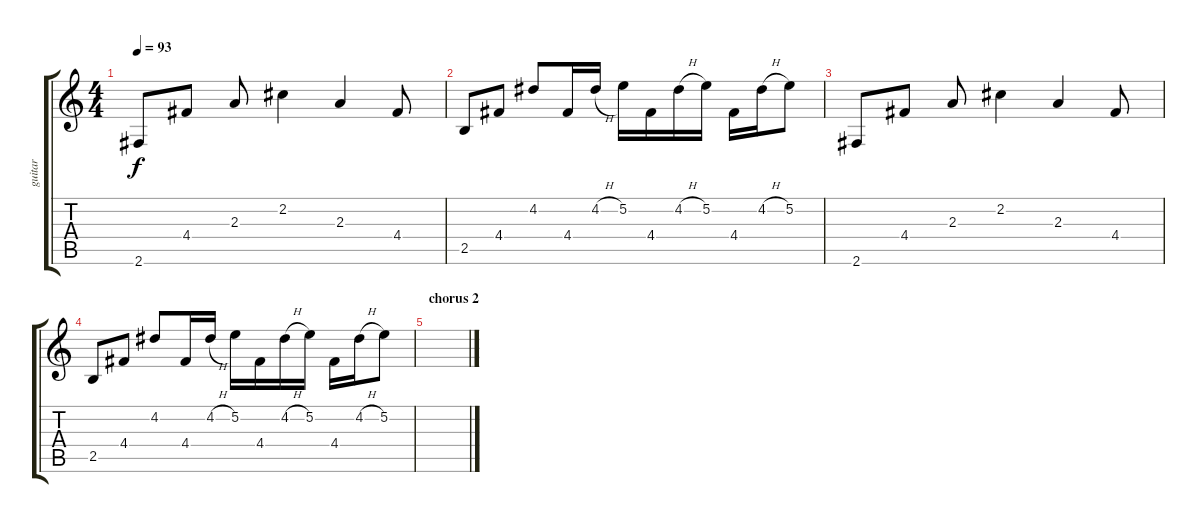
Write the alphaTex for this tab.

\track ("guitar" "guitar") {instrument acousticguitarnylon}
\staff {score tabs}
\tuning (E4 B3 G3 D3 A2 E2) {hide}
\ts (4 4)
\tempo 93
\clef g2
\ks c
2.6.8{dy f} 4.4.8 2.3.8 2.2.4 2.3.4 4.4.8 |
2.5.8 4.4.8 4.2.8 4.4.16 4.2{h}.16 5.2.16 4.4.16 4.2{h}.16 5.2.16 4.4.16 4.2{h}.16 5.2.8 |
2.6.8 4.4.8 2.3.8 2.2.4 2.3.4 4.4.8 |
2.5.8 4.4.8 4.2.8 4.4.16 4.2{h}.16 5.2.16 4.4.16 4.2{h}.16 5.2.16 4.4.16 4.2{h}.16 5.2.8 |
\section ("" "chorus 2")
